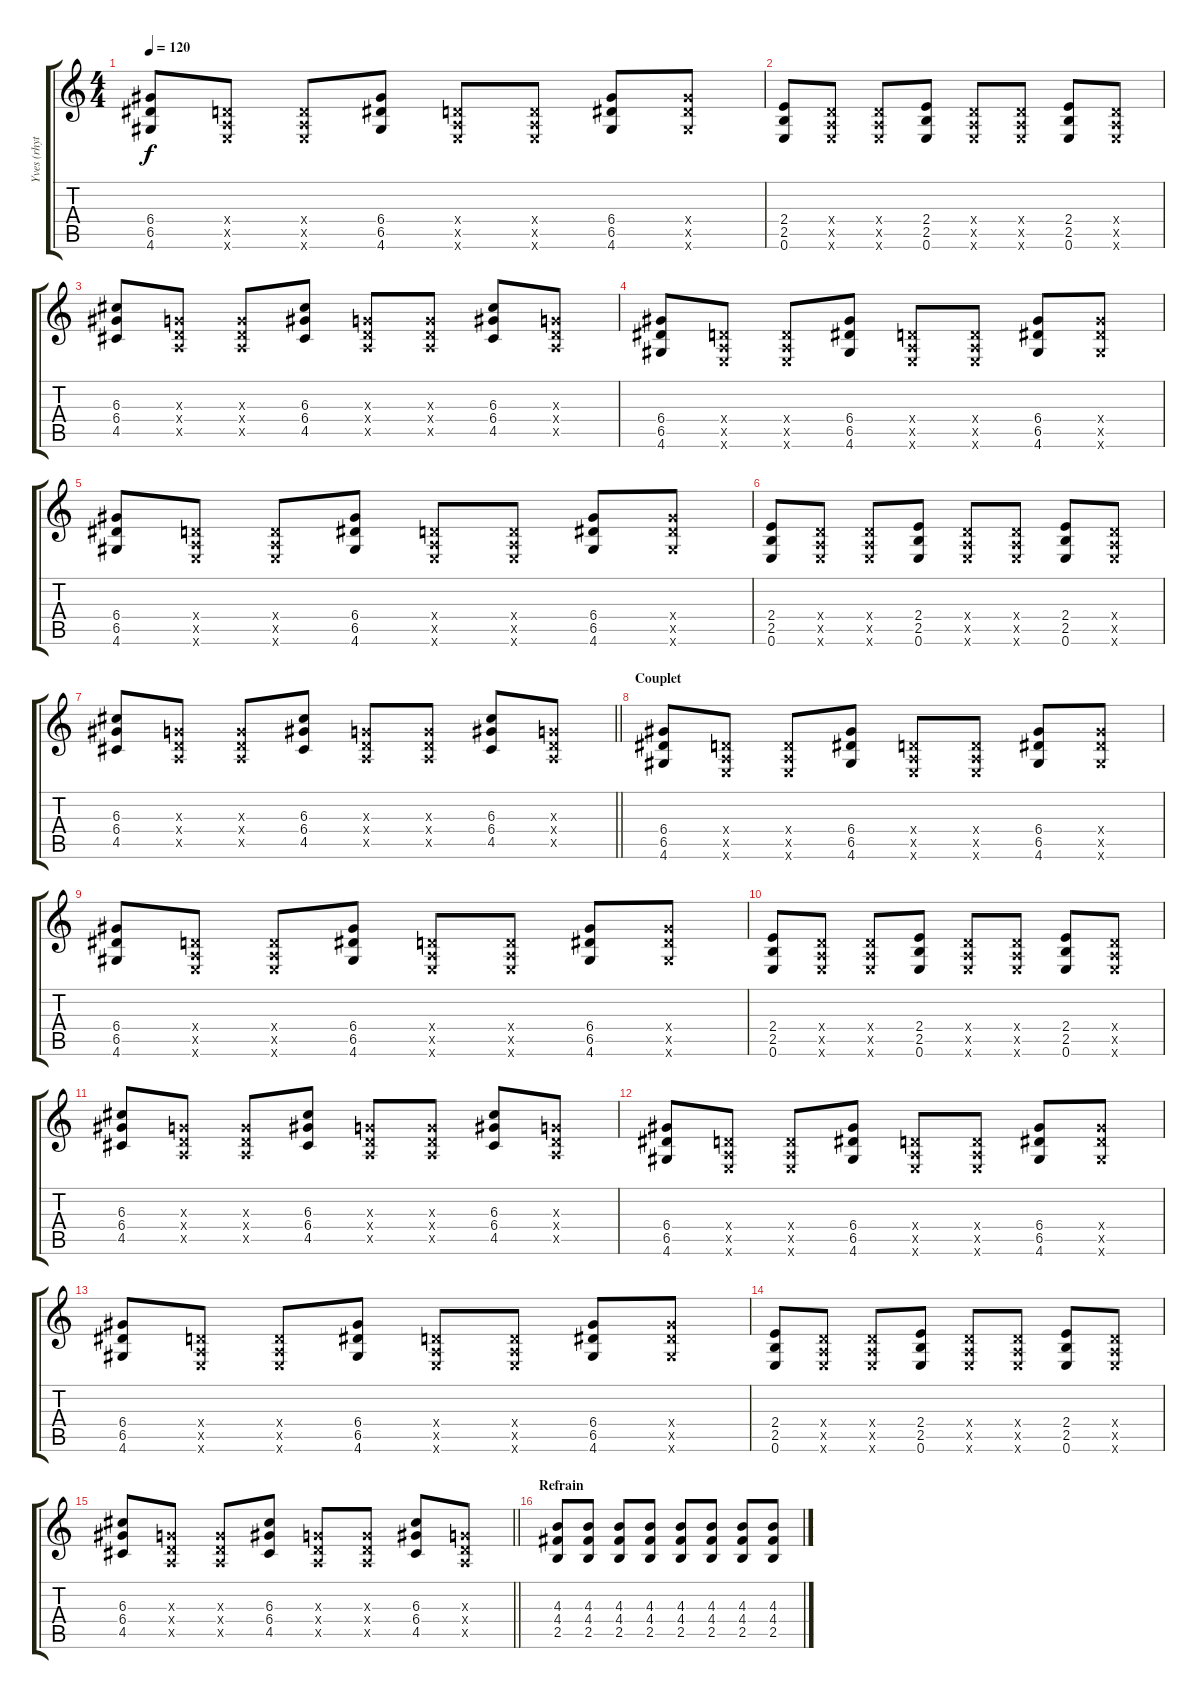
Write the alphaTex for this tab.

\track ("Yves (rhythm guitare)" "Yves (rhyt") {instrument overdrivenguitar}
\staff {score tabs}
\tuning (E4 B3 G3 D3 A2 E2) {hide}
\ts (4 4)
\tempo 120
\clef g2
\ks c
(6.4 6.5 4.6).8{dy f} (0.4{x} 0.5{x} 0.6{x}).8 (0.4{x} 0.5{x} 0.6{x}).8 (6.4 6.5 4.6).8 (0.4{x} 0.5{x} 0.6{x}).8 (0.4{x} 0.5{x} 0.6{x}).8 (6.4 6.5 4.6).8 (6.4{x} 6.5{x} 4.6{x}).8 |
(2.4 2.5 0.6).8 (0.4{x} 0.5{x} 0.6{x}).8 (0.4{x} 0.5{x} 0.6{x}).8 (2.4 2.5 0.6).8 (0.4{x} 0.5{x} 0.6{x}).8 (0.4{x} 0.5{x} 0.6{x}).8 (2.4 2.5 0.6).8 (0.4{x} 0.5{x} 0.6{x}).8 |
(6.3 6.4 4.5).8 (0.3{x} 0.4{x} 0.5{x}).8 (0.3{x} 0.4{x} 0.5{x}).8 (6.3 6.4 4.5).8 (0.3{x} 0.4{x} 0.5{x}).8 (0.3{x} 0.4{x} 0.5{x}).8 (6.3 6.4 4.5).8 (0.3{x} 0.4{x} 0.5{x}).8 |
(6.4 6.5 4.6).8 (0.4{x} 0.5{x} 0.6{x}).8 (0.4{x} 0.5{x} 0.6{x}).8 (6.4 6.5 4.6).8 (0.4{x} 0.5{x} 0.6{x}).8 (0.4{x} 0.5{x} 0.6{x}).8 (6.4 6.5 4.6).8 (6.4{x} 6.5{x} 4.6{x}).8 |
(6.4 6.5 4.6).8 (0.4{x} 0.5{x} 0.6{x}).8 (0.4{x} 0.5{x} 0.6{x}).8 (6.4 6.5 4.6).8 (0.4{x} 0.5{x} 0.6{x}).8 (0.4{x} 0.5{x} 0.6{x}).8 (6.4 6.5 4.6).8 (6.4{x} 6.5{x} 4.6{x}).8 |
(2.4 2.5 0.6).8 (0.4{x} 0.5{x} 0.6{x}).8 (0.4{x} 0.5{x} 0.6{x}).8 (2.4 2.5 0.6).8 (0.4{x} 0.5{x} 0.6{x}).8 (0.4{x} 0.5{x} 0.6{x}).8 (2.4 2.5 0.6).8 (0.4{x} 0.5{x} 0.6{x}).8 |
\barLineRight lightlight
(6.3 6.4 4.5).8 (0.3{x} 0.4{x} 0.5{x}).8 (0.3{x} 0.4{x} 0.5{x}).8 (6.3 6.4 4.5).8 (0.3{x} 0.4{x} 0.5{x}).8 (0.3{x} 0.4{x} 0.5{x}).8 (6.3 6.4 4.5).8 (0.3{x} 0.4{x} 0.5{x}).8 |
\section ("" "Couplet")
(6.4 6.5 4.6).8 (0.4{x} 0.5{x} 0.6{x}).8 (0.4{x} 0.5{x} 0.6{x}).8 (6.4 6.5 4.6).8 (0.4{x} 0.5{x} 0.6{x}).8 (0.4{x} 0.5{x} 0.6{x}).8 (6.4 6.5 4.6).8 (6.4{x} 6.5{x} 4.6{x}).8 |
(6.4 6.5 4.6).8 (0.4{x} 0.5{x} 0.6{x}).8 (0.4{x} 0.5{x} 0.6{x}).8 (6.4 6.5 4.6).8 (0.4{x} 0.5{x} 0.6{x}).8 (0.4{x} 0.5{x} 0.6{x}).8 (6.4 6.5 4.6).8 (6.4{x} 6.5{x} 4.6{x}).8 |
(2.4 2.5 0.6).8 (0.4{x} 0.5{x} 0.6{x}).8 (0.4{x} 0.5{x} 0.6{x}).8 (2.4 2.5 0.6).8 (0.4{x} 0.5{x} 0.6{x}).8 (0.4{x} 0.5{x} 0.6{x}).8 (2.4 2.5 0.6).8 (0.4{x} 0.5{x} 0.6{x}).8 |
(6.3 6.4 4.5).8 (0.3{x} 0.4{x} 0.5{x}).8 (0.3{x} 0.4{x} 0.5{x}).8 (6.3 6.4 4.5).8 (0.3{x} 0.4{x} 0.5{x}).8 (0.3{x} 0.4{x} 0.5{x}).8 (6.3 6.4 4.5).8 (0.3{x} 0.4{x} 0.5{x}).8 |
(6.4 6.5 4.6).8 (0.4{x} 0.5{x} 0.6{x}).8 (0.4{x} 0.5{x} 0.6{x}).8 (6.4 6.5 4.6).8 (0.4{x} 0.5{x} 0.6{x}).8 (0.4{x} 0.5{x} 0.6{x}).8 (6.4 6.5 4.6).8 (6.4{x} 6.5{x} 4.6{x}).8 |
(6.4 6.5 4.6).8 (0.4{x} 0.5{x} 0.6{x}).8 (0.4{x} 0.5{x} 0.6{x}).8 (6.4 6.5 4.6).8 (0.4{x} 0.5{x} 0.6{x}).8 (0.4{x} 0.5{x} 0.6{x}).8 (6.4 6.5 4.6).8 (6.4{x} 6.5{x} 4.6{x}).8 |
(2.4 2.5 0.6).8 (0.4{x} 0.5{x} 0.6{x}).8 (0.4{x} 0.5{x} 0.6{x}).8 (2.4 2.5 0.6).8 (0.4{x} 0.5{x} 0.6{x}).8 (0.4{x} 0.5{x} 0.6{x}).8 (2.4 2.5 0.6).8 (0.4{x} 0.5{x} 0.6{x}).8 |
\barLineRight lightlight
(6.3 6.4 4.5).8 (0.3{x} 0.4{x} 0.5{x}).8 (0.3{x} 0.4{x} 0.5{x}).8 (6.3 6.4 4.5).8 (0.3{x} 0.4{x} 0.5{x}).8 (0.3{x} 0.4{x} 0.5{x}).8 (6.3 6.4 4.5).8 (0.3{x} 0.4{x} 0.5{x}).8 |
\section ("" "Refrain")
(4.3 4.4 2.5).8 (4.3 4.4 2.5).8 (4.3 4.4 2.5).8 (4.3 4.4 2.5).8 (4.3 4.4 2.5).8 (4.3 4.4 2.5).8 (4.3 4.4 2.5).8 (4.3 4.4 2.5).8
